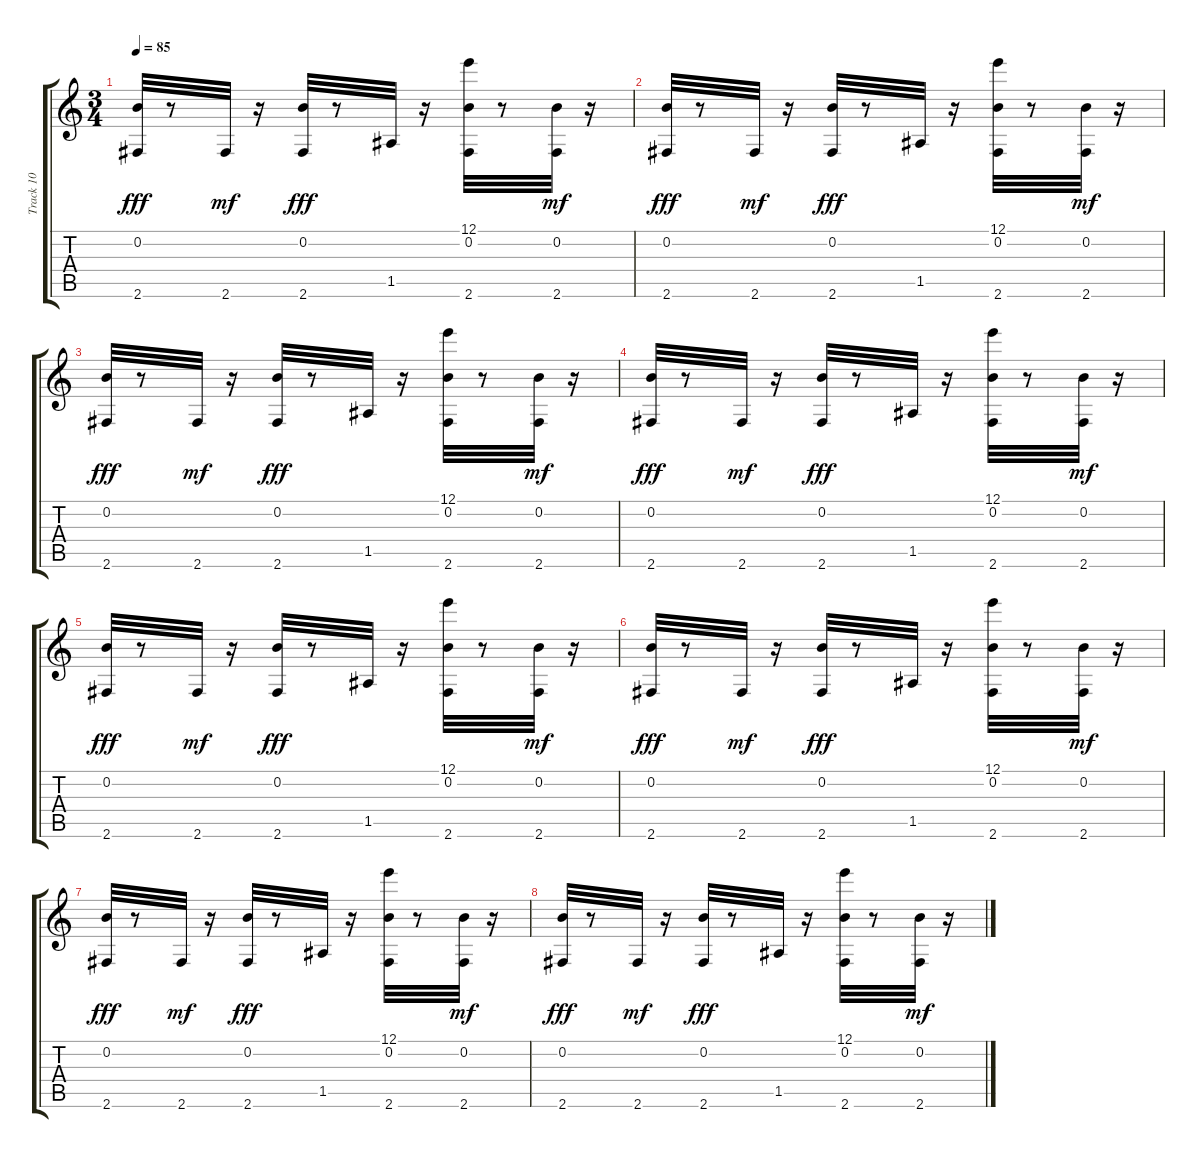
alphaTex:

\track ("Track 10" "Track 10") {instrument acousticguitarnylon}
\staff {score tabs}
\tuning (E4 B3 G3 D3 A2 E2) {hide}
\ts (3 4)
\tempo 85
\clef g2
\ks c
(0.2 2.6).32{dy fff} r.8 2.6.32{dy mf} r.16 (0.2 2.6).32{dy fff} r.8 1.5.32 r.16 (12.1 0.2 2.6).32 r.8 (0.2 2.6).32{dy mf} r.16 |
(0.2 2.6).32{dy fff} r.8 2.6.32{dy mf} r.16 (0.2 2.6).32{dy fff} r.8 1.5.32 r.16 (12.1 0.2 2.6).32 r.8 (0.2 2.6).32{dy mf} r.16 |
(0.2 2.6).32{dy fff} r.8 2.6.32{dy mf} r.16 (0.2 2.6).32{dy fff} r.8 1.5.32 r.16 (12.1 0.2 2.6).32 r.8 (0.2 2.6).32{dy mf} r.16 |
(0.2 2.6).32{dy fff} r.8 2.6.32{dy mf} r.16 (0.2 2.6).32{dy fff} r.8 1.5.32 r.16 (12.1 0.2 2.6).32 r.8 (0.2 2.6).32{dy mf} r.16 |
(0.2 2.6).32{dy fff} r.8 2.6.32{dy mf} r.16 (0.2 2.6).32{dy fff} r.8 1.5.32 r.16 (12.1 0.2 2.6).32 r.8 (0.2 2.6).32{dy mf} r.16 |
(0.2 2.6).32{dy fff} r.8 2.6.32{dy mf} r.16 (0.2 2.6).32{dy fff} r.8 1.5.32 r.16 (12.1 0.2 2.6).32 r.8 (0.2 2.6).32{dy mf} r.16 |
(0.2 2.6).32{dy fff} r.8 2.6.32{dy mf} r.16 (0.2 2.6).32{dy fff} r.8 1.5.32 r.16 (12.1 0.2 2.6).32 r.8 (0.2 2.6).32{dy mf} r.16 |
(0.2 2.6).32{dy fff} r.8 2.6.32{dy mf} r.16 (0.2 2.6).32{dy fff} r.8 1.5.32 r.16 (12.1 0.2 2.6).32 r.8 (0.2 2.6).32{dy mf} r.16
